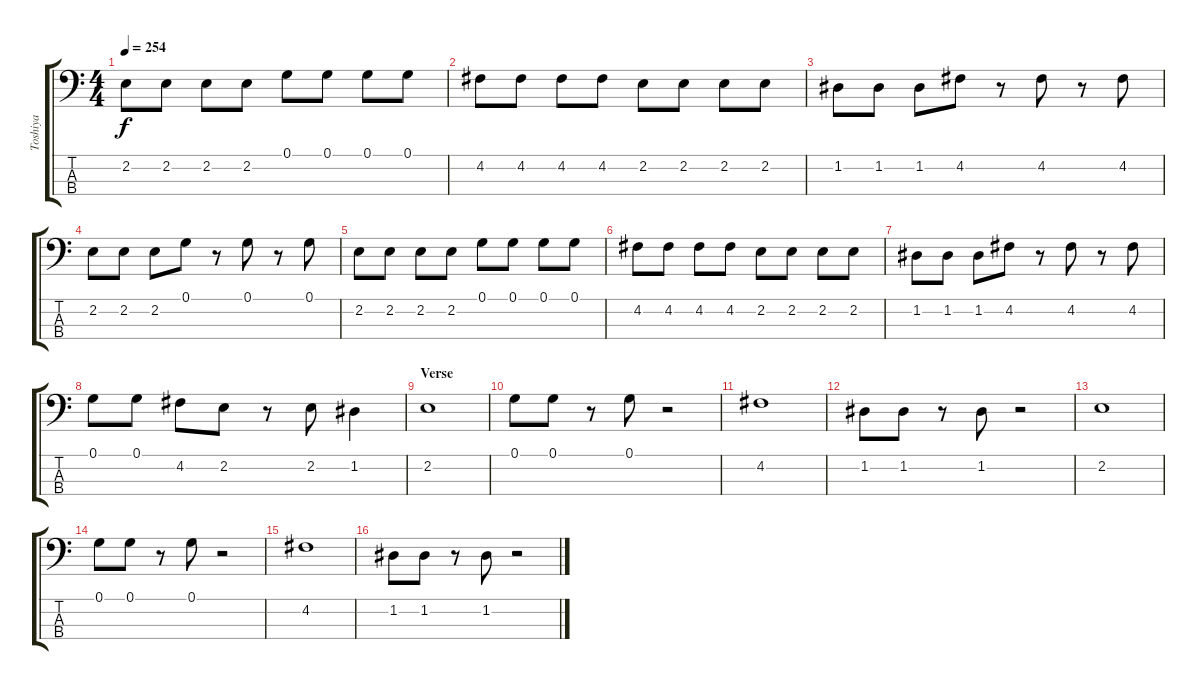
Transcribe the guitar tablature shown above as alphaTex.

\track ("Toshiya" "Toshiya") {instrument electricbasspick}
\staff {score tabs}
\tuning (G2 D2 A1 E1) {hide}
\ts (4 4)
\tempo 254
\clef f4
\ks c
2.2.8{dy f} 2.2.8 2.2.8 2.2.8 0.1.8 0.1.8 0.1.8 0.1.8 |
4.2.8 4.2.8 4.2.8 4.2.8 2.2.8 2.2.8 2.2.8 2.2.8 |
1.2.8 1.2.8 1.2.8 4.2.8 r.8 4.2.8 r.8 4.2.8 |
2.2.8 2.2.8 2.2.8 0.1.8 r.8 0.1.8 r.8 0.1.8 |
2.2.8 2.2.8 2.2.8 2.2.8 0.1.8 0.1.8 0.1.8 0.1.8 |
4.2.8 4.2.8 4.2.8 4.2.8 2.2.8 2.2.8 2.2.8 2.2.8 |
1.2.8 1.2.8 1.2.8 4.2.8 r.8 4.2.8 r.8 4.2.8 |
0.1.8 0.1.8 4.2.8 2.2.8 r.8 2.2.8 1.2.4 |
\section ("" "Verse")
2.2.1 |
0.1.8 0.1.8 r.8 0.1.8 r.2 |
4.2.1 |
1.2.8 1.2.8 r.8 1.2.8 r.2 |
2.2.1 |
0.1.8 0.1.8 r.8 0.1.8 r.2 |
4.2.1 |
1.2.8 1.2.8 r.8 1.2.8 r.2
